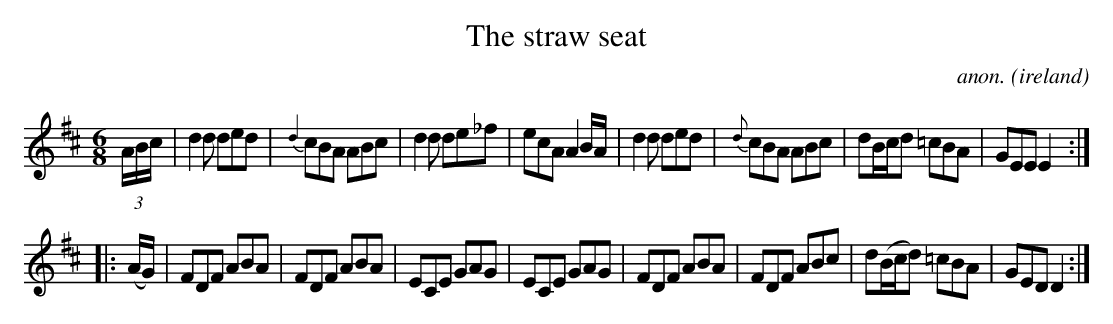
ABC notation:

X:1
T:The straw seat
O:ireland
C:anon.
M:6/8
L:1/8
K:D
(3A/B/c/|d2d ded|{d2}cBA ABc|d2d de_f|ecA A2 B/A/|d2d ded|{d}cBA ABc|dB/c/d =cBA|GEE E2:|
|:(A/G/)|FDF ABA|FDF ABA|ECE GAG|ECE GAG|FDF ABA|FDF ABc|d(B/c/d) =cBA|GED D2:|
